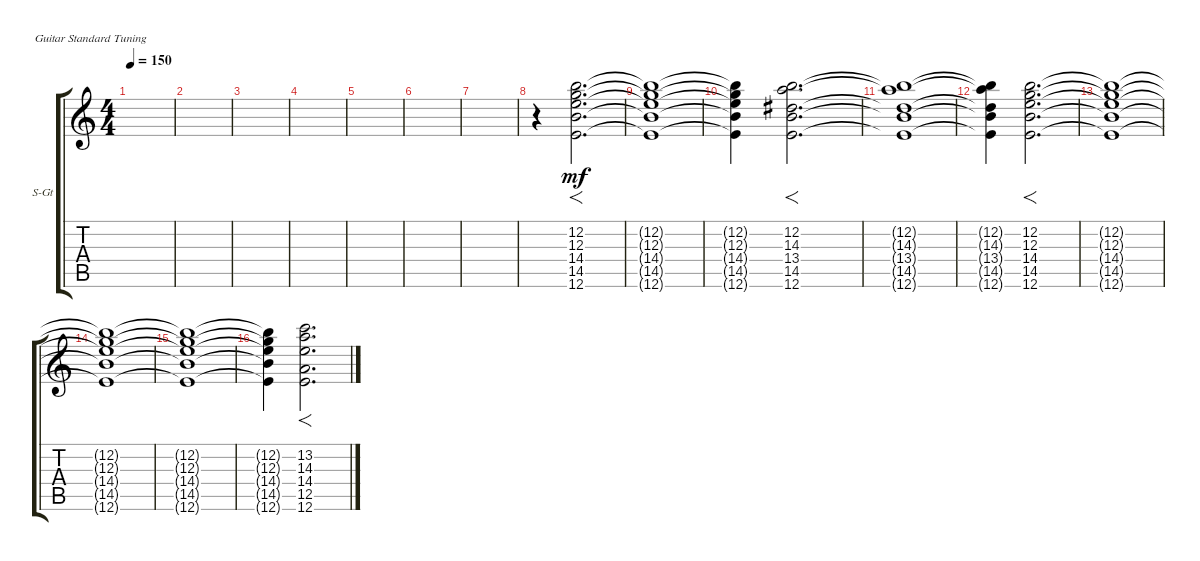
\defaultSystemsLayout 4
\bracketExtendMode groupsimilarinstruments
\firstSystemTrackNameOrientation horizontal
\otherSystemsTrackNameOrientation horizontal
\track ("А. Андреев (Клавиши)" "S-Gt") {instrument acousticguitarsteel}
\staff {score tabs}
\tuning (E4 B3 G3 D3 A2 E2)
\ts (4 4)
\tempo 150
\clef g2
\ks c
|
|
|
|
|
|
|
r.4 (12.2 12.3 14.4 14.5 12.6).2{f d dy mf} |
(12.2{t} 12.3{t} 14.4{t} 14.5{t} 12.6{t}).1 |
(12.2{t} 12.3{t} 14.4{t} 14.5{t} 12.6{t}).4 (12.2 14.3 13.4 14.5 12.6).2{f d} |
(12.2{t} 14.3{t} 13.4{t} 14.5{t} 12.6{t}).1 |
(12.2{t} 14.3{t} 13.4{t} 14.5{t} 12.6{t}).4 (12.2 12.3 14.4 14.5 12.6).2{f d} |
(12.2{t} 12.3{t} 14.4{t} 14.5{t} 12.6{t}).1 |
(12.2{t} 12.3{t} 14.4{t} 14.5{t} 12.6{t}).1 |
(12.2{t} 12.3{t} 14.4{t} 14.5{t} 12.6{t}).1 |
(12.2{t} 12.3{t} 14.4{t} 14.5{t} 12.6{t}).4 (13.2 14.3 14.4 12.5 12.6).2{f d}
